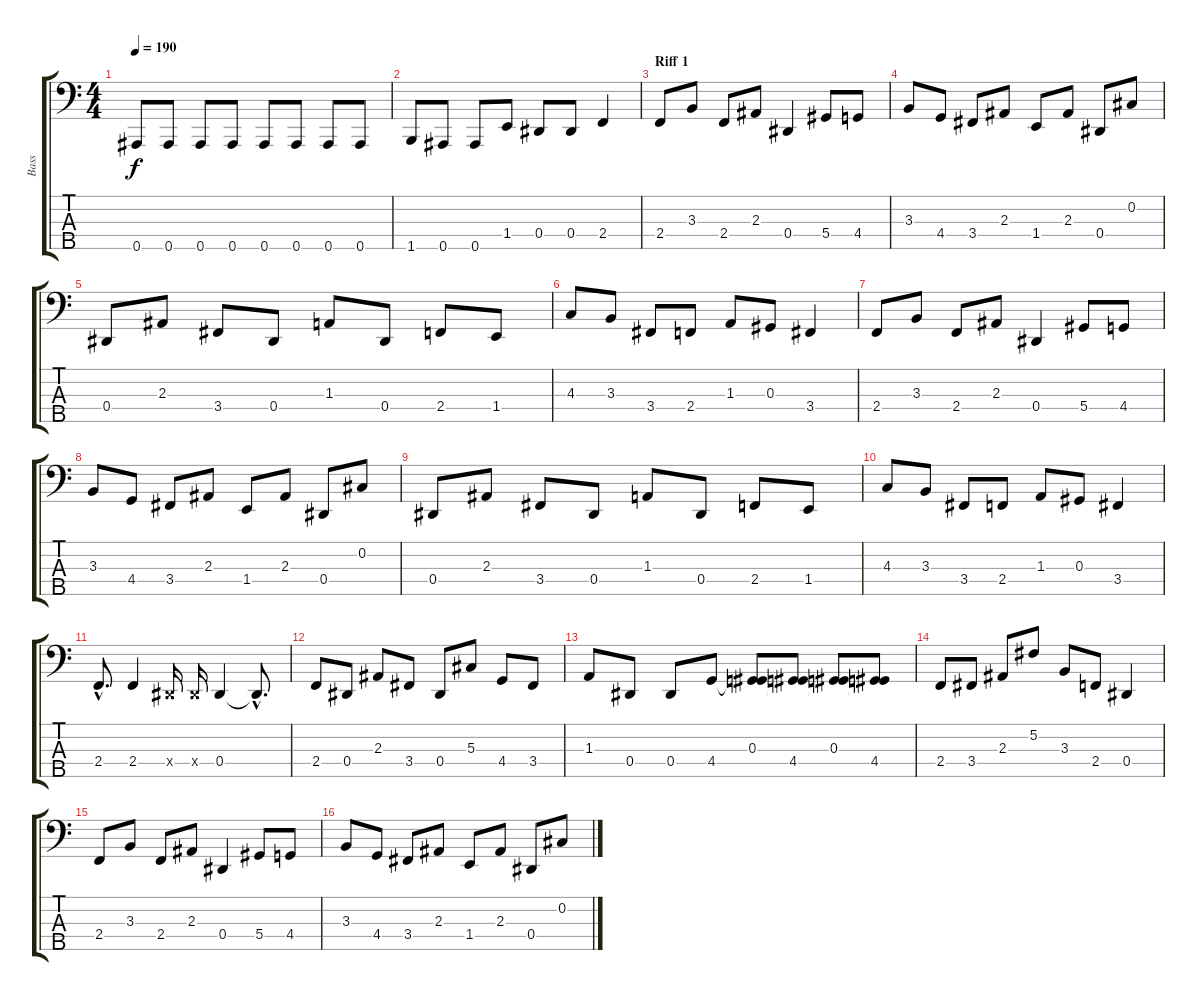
\track ("Bass" "Bass") {instrument electricbassfinger}
\staff {score tabs}
\tuning (Gb2 Db2 Ab1 Eb1 Bb0) {hide}
\ts (4 4)
\tempo 190
\clef f4
\ks c
0.5.8{dy f} 0.5.8 0.5.8 0.5.8 0.5.8 0.5.8 0.5.8 0.5.8 |
1.5.8 0.5.8 0.5.8 1.4.8 0.4.8 0.4.8 2.4.4 |
\section ("" "Riff 1")
2.4.8 3.3.8 2.4.8 2.3.8 0.4.4 5.4.8 4.4.8 |
3.3.8 4.4.8 3.4.8 2.3.8 1.4.8 2.3.8 0.4.8 0.2.8 |
0.4.8 2.3.8 3.4.8 0.4.8 1.3.8 0.4.8 2.4.8 1.4.8 |
4.3.8 3.3.8 3.4.8 2.4.8 1.3.8 0.3.8 3.4.4 |
2.4.8 3.3.8 2.4.8 2.3.8 0.4.4 5.4.8 4.4.8 |
3.3.8 4.4.8 3.4.8 2.3.8 1.4.8 2.3.8 0.4.8 0.2.8 |
0.4.8 2.3.8 3.4.8 0.4.8 1.3.8 0.4.8 2.4.8 1.4.8 |
4.3.8 3.3.8 3.4.8 2.4.8 1.3.8 0.3.8 3.4.4 |
2.4{hac}.8{d} 2.4.4 0.4{x}.16 0.4{x}.16 0.4.4 0.4{hac t}.8{d} |
2.4.8 0.4.8 2.3.8 3.4.8 0.4.8 5.3.8 4.4.8 3.4.8 |
1.3.8 0.4.8 0.4.8 4.4.8 (0.3 4.4{t}).8 (0.3{t} 4.4).8 (0.3 4.4{t}).8 (0.3{t} 4.4).8 |
2.4.8 3.4.8 2.3.8 5.2.8 3.3.8 2.4.8 0.4.4 |
2.4.8 3.3.8 2.4.8 2.3.8 0.4.4 5.4.8 4.4.8 |
3.3.8 4.4.8 3.4.8 2.3.8 1.4.8 2.3.8 0.4.8 0.2.8
